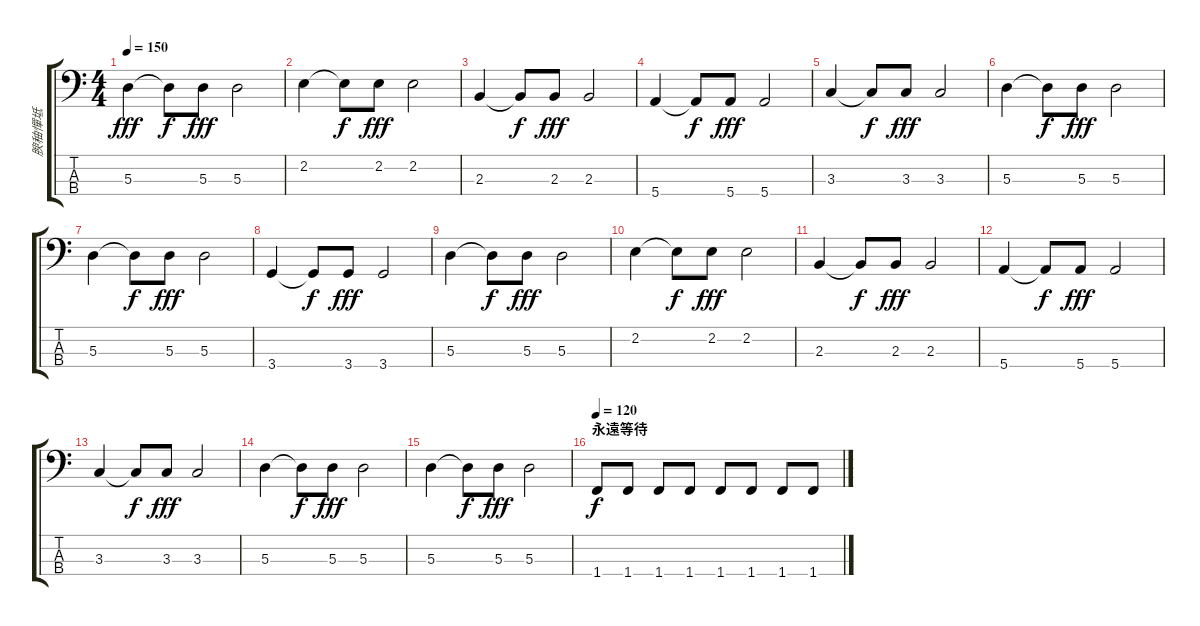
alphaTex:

\track ("腴秞憚坻" "腴秞憚坻") {instrument electricbassfinger}
\staff {score tabs}
\tuning (G2 D2 A1 E1) {hide}
\ts (4 4)
\tempo 150
\clef f4
\ks c
5.3.4{dy fff} 5.3{t}.8{dy f} 5.3.8{dy fff} 5.3.2 |
2.2.4 2.2{t}.8{dy f} 2.2.8{dy fff} 2.2.2 |
2.3.4 2.3{t}.8{dy f} 2.3.8{dy fff} 2.3.2 |
5.4.4 5.4{t}.8{dy f} 5.4.8{dy fff} 5.4.2 |
3.3.4 3.3{t}.8{dy f} 3.3.8{dy fff} 3.3.2 |
5.3.4 5.3{t}.8{dy f} 5.3.8{dy fff} 5.3.2 |
5.3.4 5.3{t}.8{dy f} 5.3.8{dy fff} 5.3.2 |
3.4.4 3.4{t}.8{dy f} 3.4.8{dy fff} 3.4.2 |
5.3.4 5.3{t}.8{dy f} 5.3.8{dy fff} 5.3.2 |
2.2.4 2.2{t}.8{dy f} 2.2.8{dy fff} 2.2.2 |
2.3.4 2.3{t}.8{dy f} 2.3.8{dy fff} 2.3.2 |
5.4.4 5.4{t}.8{dy f} 5.4.8{dy fff} 5.4.2 |
3.3.4 3.3{t}.8{dy f} 3.3.8{dy fff} 3.3.2 |
5.3.4 5.3{t}.8{dy f} 5.3.8{dy fff} 5.3.2 |
5.3.4 5.3{t}.8{dy f} 5.3.8{dy fff} 5.3.2 |
\section ("" "永遠等待")
\tempo 120
1.4.8{dy f} 1.4.8 1.4.8 1.4.8 1.4.8 1.4.8 1.4.8 1.4.8
